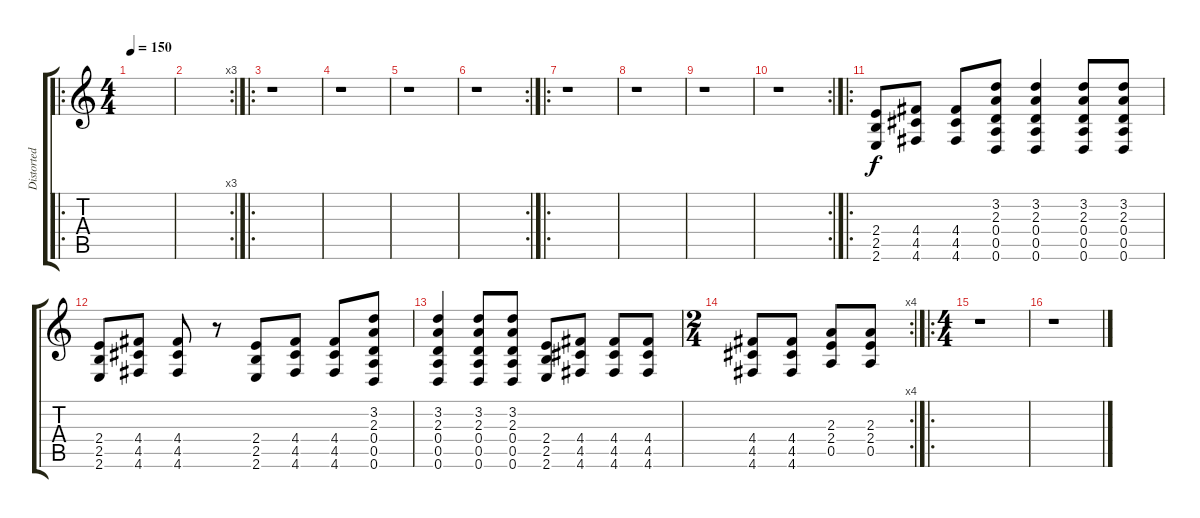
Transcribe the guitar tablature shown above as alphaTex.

\track ("Distorted Guitar" "Distorted ") {instrument distortionguitar}
\staff {score tabs}
\tuning (E4 B3 G3 D3 A2 D2) {hide}
\ro
\ts (4 4)
\tempo 150
\clef g2
\ks c
|
\rc 3
|
\ro
r.1 |
r.1 |
r.1 |
\rc 2
r.1 |
\ro
r.1 |
r.1 |
r.1 |
\rc 2
r.1 |
\ro
(2.4 2.5 2.6).8 (4.4 4.5 4.6).8 (4.4 4.5 4.6).8 (3.2 2.3 0.4 0.5 0.6).8 (3.2 2.3 0.4 0.5 0.6).4 (3.2 2.3 0.4 0.5 0.6).8 (3.2 2.3 0.4 0.5 0.6).8 |
(2.4 2.5 2.6).8 (4.4 4.5 4.6).8 (4.4 4.5 4.6).8 r.8 (2.4 2.5 2.6).8 (4.4 4.5 4.6).8 (4.4 4.5 4.6).8 (3.2 2.3 0.4 0.5 0.6).8 |
(3.2 2.3 0.4 0.5 0.6).4 (3.2 2.3 0.4 0.5 0.6).8 (3.2 2.3 0.4 0.5 0.6).8 (2.4 2.5 2.6).8 (4.4 4.5 4.6).8 (4.4 4.5 4.6).8 (4.4 4.5 4.6).8 |
\rc 4
\ts (2 4)
(4.4 4.5 4.6).8 (4.4 4.5 4.6).8 (2.3 2.4 0.5).8 (2.3 2.4 0.5).8 |
\ro
\ts (4 4)
r.1 |
r.1
